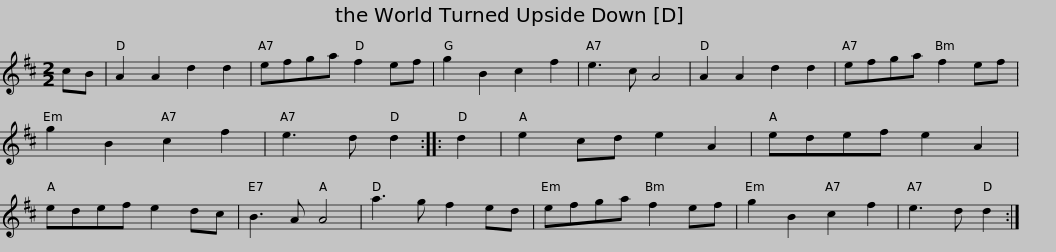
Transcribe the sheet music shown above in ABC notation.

X:1
L:1/8
M:2/2
I:linebreak $
K:D
V:1 treble
V:1
 cB | A2 A2 d2 d2 | efga f2 ef | g2 B2 c2 f2 | e3 c A4 | %5
 A2 A2 d2 d2 | efga f2 ef | g2 B2 c2 f2 | e3 d d2 ::$ d2 | %10
 e2 cd e2 A2 | edef e2 A2 | edef e2 dc | B3 A A4 | a3 g f2 ed | %15
 efga f2 ef | g2 B2 c2 f2 |$ e3 d d2 :| %18
